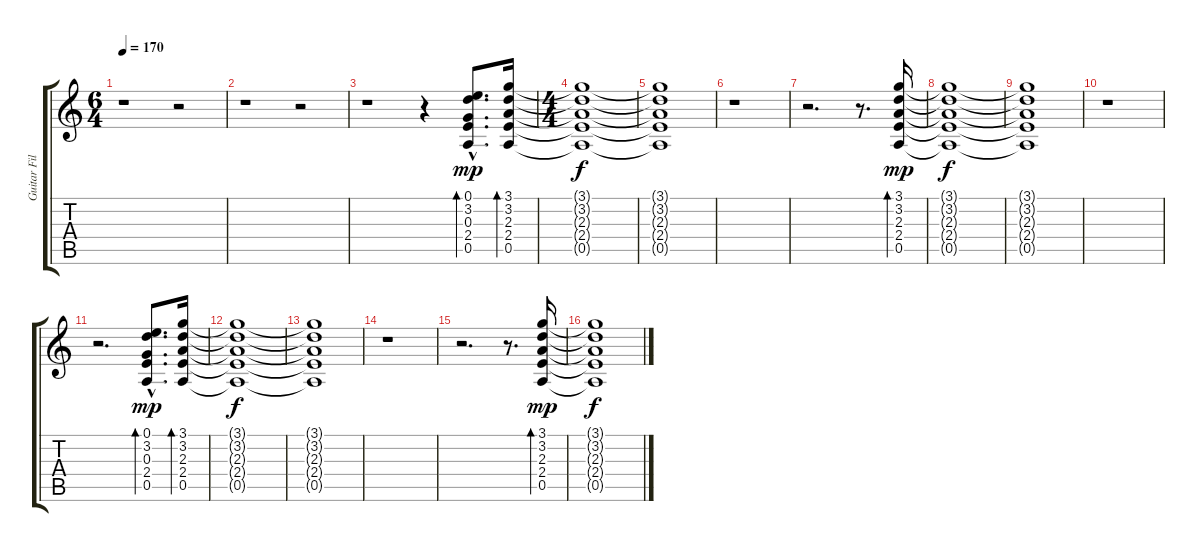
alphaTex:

\track ("Guitar Fills" "Guitar Fil") {instrument overdrivenguitar}
\staff {score tabs}
\tuning (E4 B3 G3 D3 A2 E2) {hide}
\ts (6 4)
\tempo 170
\clef g2
\ks c
r.1{dy f} r.2 |
r.1 r.2 |
r.1 r.4 (0.1{hac} 3.2{hac} 0.3{hac} 2.4{hac} 0.5{hac}).8{d bd 480 dy mp balance 8} (3.1 3.2 2.3 2.4 0.5).16{bd 480} |
\ts (4 4)
(3.1{t} 3.2{t} 2.3{t} 2.4{t} 0.5{t}).1{dy f} |
(3.1{t} 3.2{t} 2.3{t} 2.4{t} 0.5{t}).1 |
r.1 |
r.2{d} r.8{d} (3.1 3.2 2.3 2.4 0.5).16{bd 480 dy mp} |
(3.1{t} 3.2{t} 2.3{t} 2.4{t} 0.5{t}).1{dy f} |
(3.1{t} 3.2{t} 2.3{t} 2.4{t} 0.5{t}).1 |
r.1 |
r.2{d} (0.1{hac} 3.2{hac} 0.3{hac} 2.4{hac} 0.5{hac}).8{d bd 480 dy mp} (3.1 3.2 2.3 2.4 0.5).16{bd 480} |
(3.1{t} 3.2{t} 2.3{t} 2.4{t} 0.5{t}).1{dy f} |
(3.1{t} 3.2{t} 2.3{t} 2.4{t} 0.5{t}).1 |
r.1 |
r.2{d} r.8{d} (3.1 3.2 2.3 2.4 0.5).16{bd 480 dy mp} |
(3.1{t} 3.2{t} 2.3{t} 2.4{t} 0.5{t}).1{dy f}
